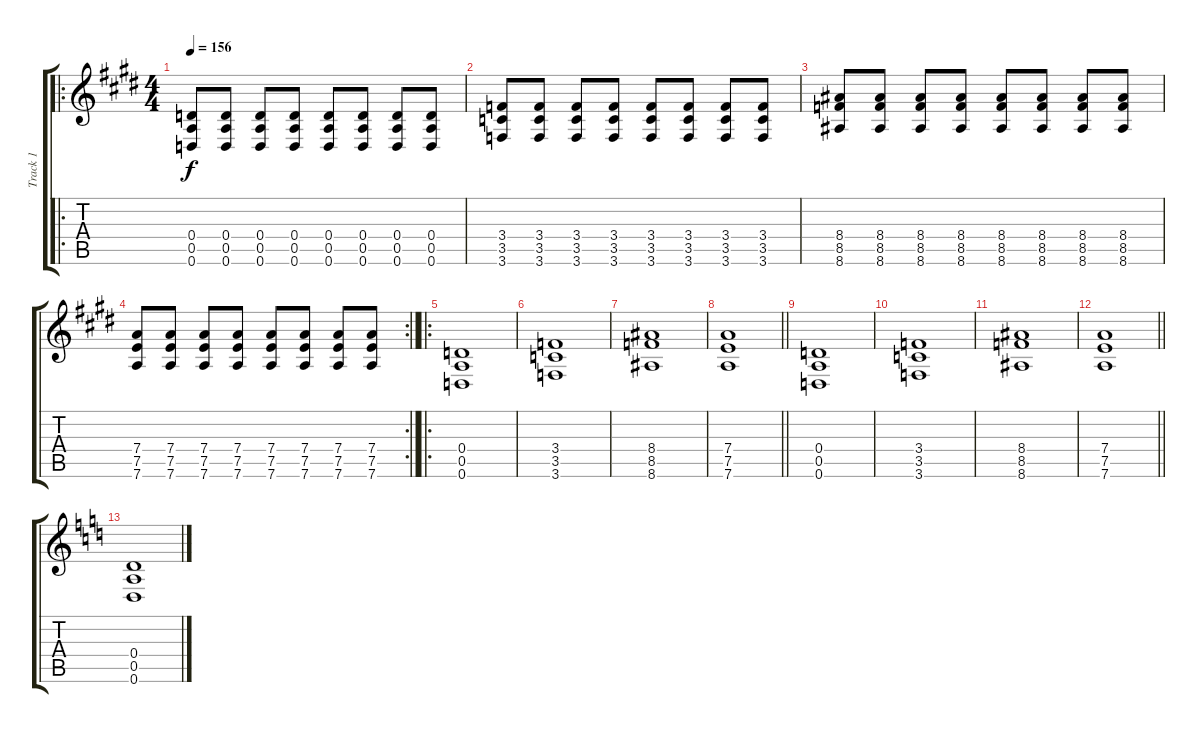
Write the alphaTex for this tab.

\track ("Track 1" "Track 1") {instrument distortionguitar}
\staff {score tabs}
\tuning (E4 B3 G3 D3 A2 D2) {hide}
\ro
\ts (4 4)
\tempo 156
\clef g2
\ks c#minor
(0.4 0.5 0.6).8{dy f} (0.4 0.5 0.6).8 (0.4 0.5 0.6).8 (0.4 0.5 0.6).8 (0.4 0.5 0.6).8 (0.4 0.5 0.6).8 (0.4 0.5 0.6).8 (0.4 0.5 0.6).8 |
(3.4 3.5 3.6).8 (3.4 3.5 3.6).8 (3.4 3.5 3.6).8 (3.4 3.5 3.6).8 (3.4 3.5 3.6).8 (3.4 3.5 3.6).8 (3.4 3.5 3.6).8 (3.4 3.5 3.6).8 |
(8.4 8.5 8.6).8 (8.4 8.5 8.6).8 (8.4 8.5 8.6).8 (8.4 8.5 8.6).8 (8.4 8.5 8.6).8 (8.4 8.5 8.6).8 (8.4 8.5 8.6).8 (8.4 8.5 8.6).8 |
\rc 2
\barLineRight lightlight
(7.4 7.5 7.6).8 (7.4 7.5 7.6).8 (7.4 7.5 7.6).8 (7.4 7.5 7.6).8 (7.4 7.5 7.6).8 (7.4 7.5 7.6).8 (7.4 7.5 7.6).8 (7.4 7.5 7.6).8 |
\ro
(0.4 0.5 0.6).1 |
(3.4 3.5 3.6).1 |
(8.4 8.5 8.6).1 |
\barLineRight lightlight
(7.4 7.5 7.6).1 |
(0.4 0.5 0.6).1 |
(3.4 3.5 3.6).1 |
(8.4 8.5 8.6).1 |
\barLineRight lightlight
(7.4 7.5 7.6).1 |
\ks c
(0.4 0.5 0.6).1
